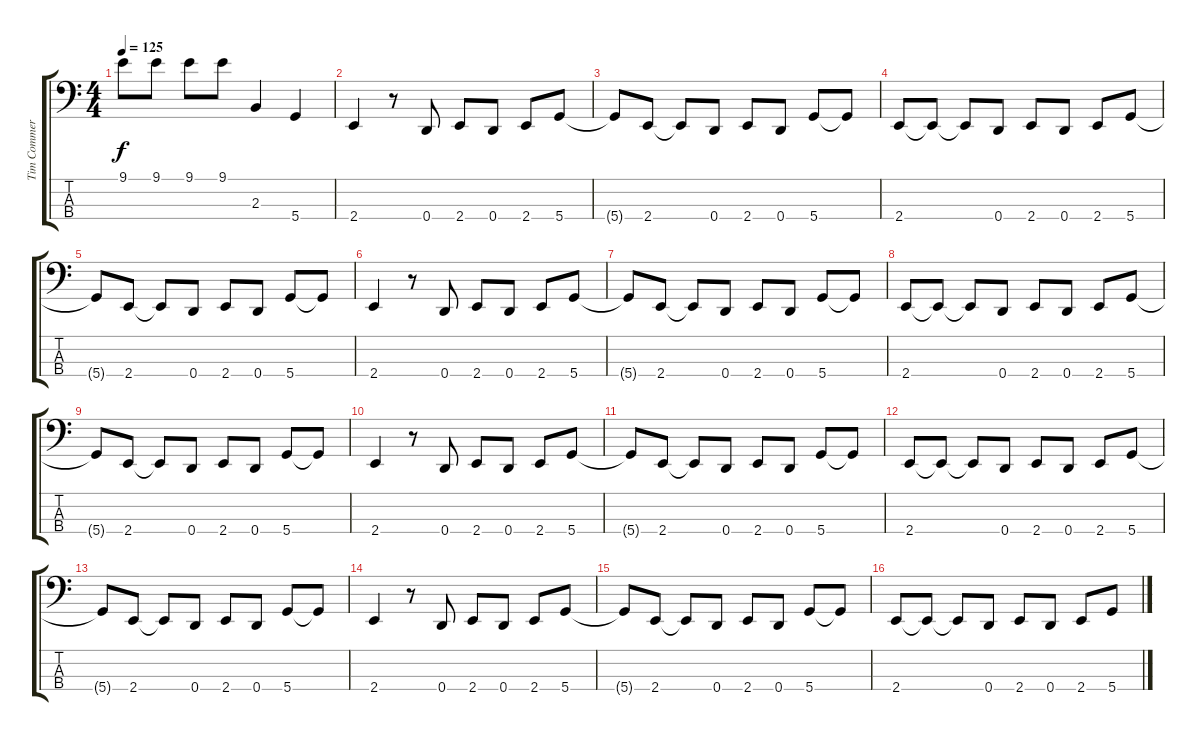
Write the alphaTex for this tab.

\track ("Tim Commerford - Bass" "Tim Commer") {instrument electricbassfinger}
\staff {score tabs}
\tuning (G2 D2 A1 D1) {hide}
\ts (4 4)
\tempo 125
\clef f4
\ks c
9.1.8{dy f} 9.1.8 9.1.8 9.1.8 2.3.4 5.4.4 |
2.4.4 r.8 0.4.8 2.4.8 0.4.8 2.4.8 5.4.8 |
5.4{t}.8 2.4.8 2.4{t}.8 0.4.8 2.4.8 0.4.8 5.4.8 5.4{t}.8 |
2.4.8 2.4{t}.8 2.4{t}.8 0.4.8 2.4.8 0.4.8 2.4.8 5.4.8 |
5.4{t}.8 2.4.8 2.4{t}.8 0.4.8 2.4.8 0.4.8 5.4.8 5.4{t}.8 |
2.4.4 r.8 0.4.8 2.4.8 0.4.8 2.4.8 5.4.8 |
5.4{t}.8 2.4.8 2.4{t}.8 0.4.8 2.4.8 0.4.8 5.4.8 5.4{t}.8 |
2.4.8 2.4{t}.8 2.4{t}.8 0.4.8 2.4.8 0.4.8 2.4.8 5.4.8 |
5.4{t}.8 2.4.8 2.4{t}.8 0.4.8 2.4.8 0.4.8 5.4.8 5.4{t}.8 |
2.4.4 r.8 0.4.8 2.4.8 0.4.8 2.4.8 5.4.8 |
5.4{t}.8 2.4.8 2.4{t}.8 0.4.8 2.4.8 0.4.8 5.4.8 5.4{t}.8 |
2.4.8 2.4{t}.8 2.4{t}.8 0.4.8 2.4.8 0.4.8 2.4.8 5.4.8 |
5.4{t}.8 2.4.8 2.4{t}.8 0.4.8 2.4.8 0.4.8 5.4.8 5.4{t}.8 |
2.4.4 r.8 0.4.8 2.4.8 0.4.8 2.4.8 5.4.8 |
5.4{t}.8 2.4.8 2.4{t}.8 0.4.8 2.4.8 0.4.8 5.4.8 5.4{t}.8 |
2.4.8 2.4{t}.8 2.4{t}.8 0.4.8 2.4.8 0.4.8 2.4.8 5.4.8
